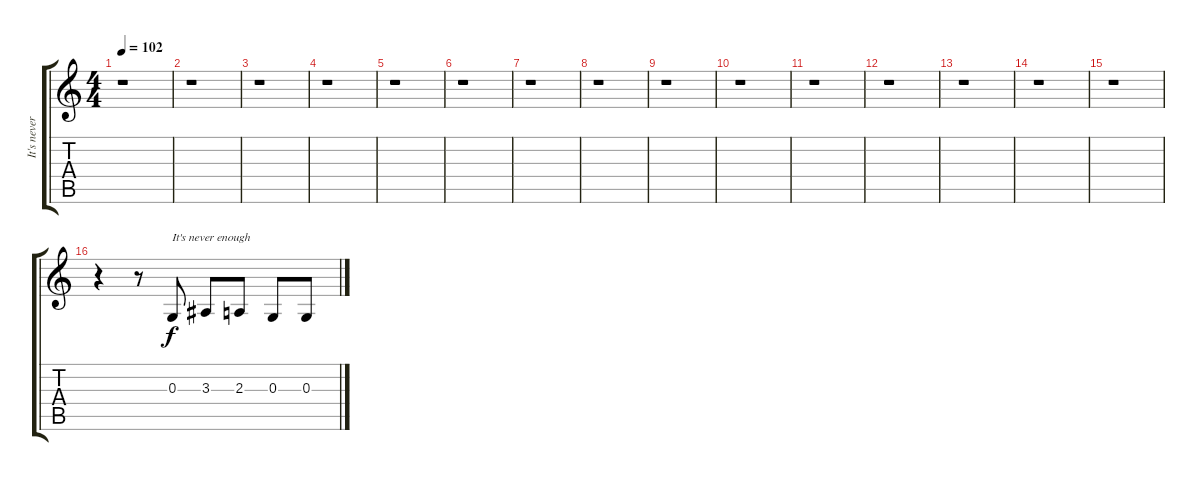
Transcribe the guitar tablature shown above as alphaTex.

\track ("It's never enough" "It's never") {instrument englishhorn}
\staff {score tabs}
\tuning (E4 B3 G3 D3 A2 E2) {hide}
\ts (4 4)
\tempo 102
\clef g2
\ks c
r.1{dy f} |
r.1 |
r.1 |
r.1 |
r.1 |
r.1 |
r.1 |
r.1 |
r.1 |
r.1 |
r.1 |
r.1 |
r.1 |
r.1 |
r.1 |
r.4 r.8 0.3.8{txt "It's never enough"} 3.3.8 2.3.8 0.3.8 0.3.8
